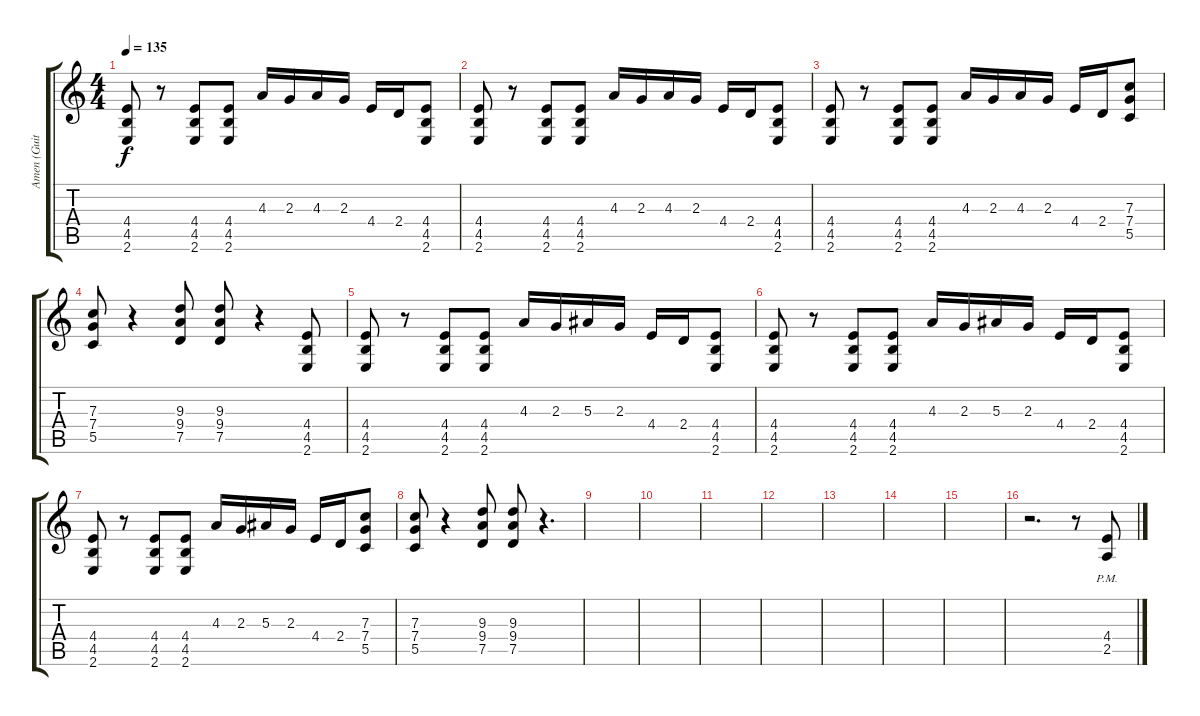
\track ("Amen (Guitar)" "Amen (Guit") {instrument distortionguitar}
\staff {score tabs}
\tuning (D4 A3 F3 C3 G2 D2) {hide}
\ts (4 4)
\tempo 135
\clef g2
\ks c
(4.4 4.5 2.6).8{dy f} r.8 (4.4 4.5 2.6).8 (4.4 4.5 2.6).8 4.3.16 2.3.16 4.3.16 2.3.16 4.4.16 2.4.16 (4.4 4.5 2.6).8 |
(4.4 4.5 2.6).8 r.8 (4.4 4.5 2.6).8 (4.4 4.5 2.6).8 4.3.16 2.3.16 4.3.16 2.3.16 4.4.16 2.4.16 (4.4 4.5 2.6).8 |
(4.4 4.5 2.6).8 r.8 (4.4 4.5 2.6).8 (4.4 4.5 2.6).8 4.3.16 2.3.16 4.3.16 2.3.16 4.4.16 2.4.16 (7.3 7.4 5.5).8 |
(7.3 7.4 5.5).8 r.4 (9.3 9.4 7.5).8 (9.3 9.4 7.5).8 r.4 (4.4 4.5 2.6).8 |
(4.4 4.5 2.6).8 r.8 (4.4 4.5 2.6).8 (4.4 4.5 2.6).8 4.3.16 2.3.16 5.3.16 2.3.16 4.4.16 2.4.16 (4.4 4.5 2.6).8 |
(4.4 4.5 2.6).8 r.8 (4.4 4.5 2.6).8 (4.4 4.5 2.6).8 4.3.16 2.3.16 5.3.16 2.3.16 4.4.16 2.4.16 (4.4 4.5 2.6).8 |
(4.4 4.5 2.6).8 r.8 (4.4 4.5 2.6).8 (4.4 4.5 2.6).8 4.3.16 2.3.16 5.3.16 2.3.16 4.4.16 2.4.16 (7.3 7.4 5.5).8 |
(7.3 7.4 5.5).8 r.4 (9.3 9.4 7.5).8 (9.3 9.4 7.5).8 r.4{d} |
|
|
|
|
|
|
|
r.2{d} r.8 (4.4{pm} 2.5{pm}).8
